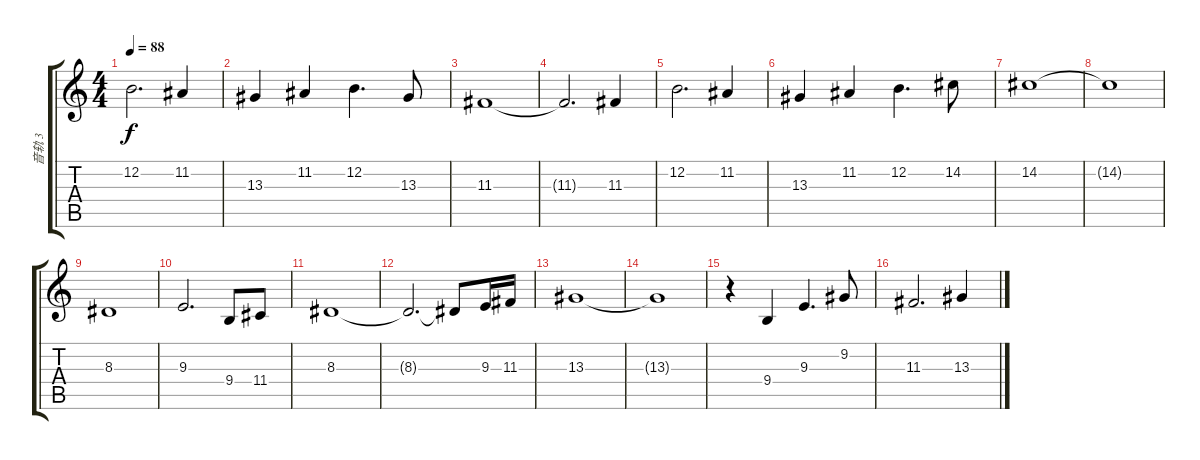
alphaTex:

\track ("音轨 3" "音轨 3") {instrument synthstrings2}
\staff {score tabs}
\tuning (E4 B3 G3 D3 A2 E2) {hide}
\ts (4 4)
\tempo 88
\clef g2
\ks c
12.2.2{d dy f} 11.2.4 |
13.3.4 11.2.4 12.2.4{d} 13.3.8 |
11.3.1 |
11.3{t}.2{d} 11.3.4 |
12.2.2{d} 11.2.4 |
13.3.4 11.2.4 12.2.4{d} 14.2.8 |
14.2.1 |
14.2{t}.1 |
8.3.1 |
9.3.2{d} 9.4.8 11.4.8 |
8.3.1 |
8.3{t}.2{d} 8.3{t}.8 9.3.16 11.3.16 |
13.3.1{volume 0} |
13.3{t}.1 |
r.4{volume 16} 9.4.4 9.3.4{d} 9.2.8 |
11.3.2{d} 13.3.4
